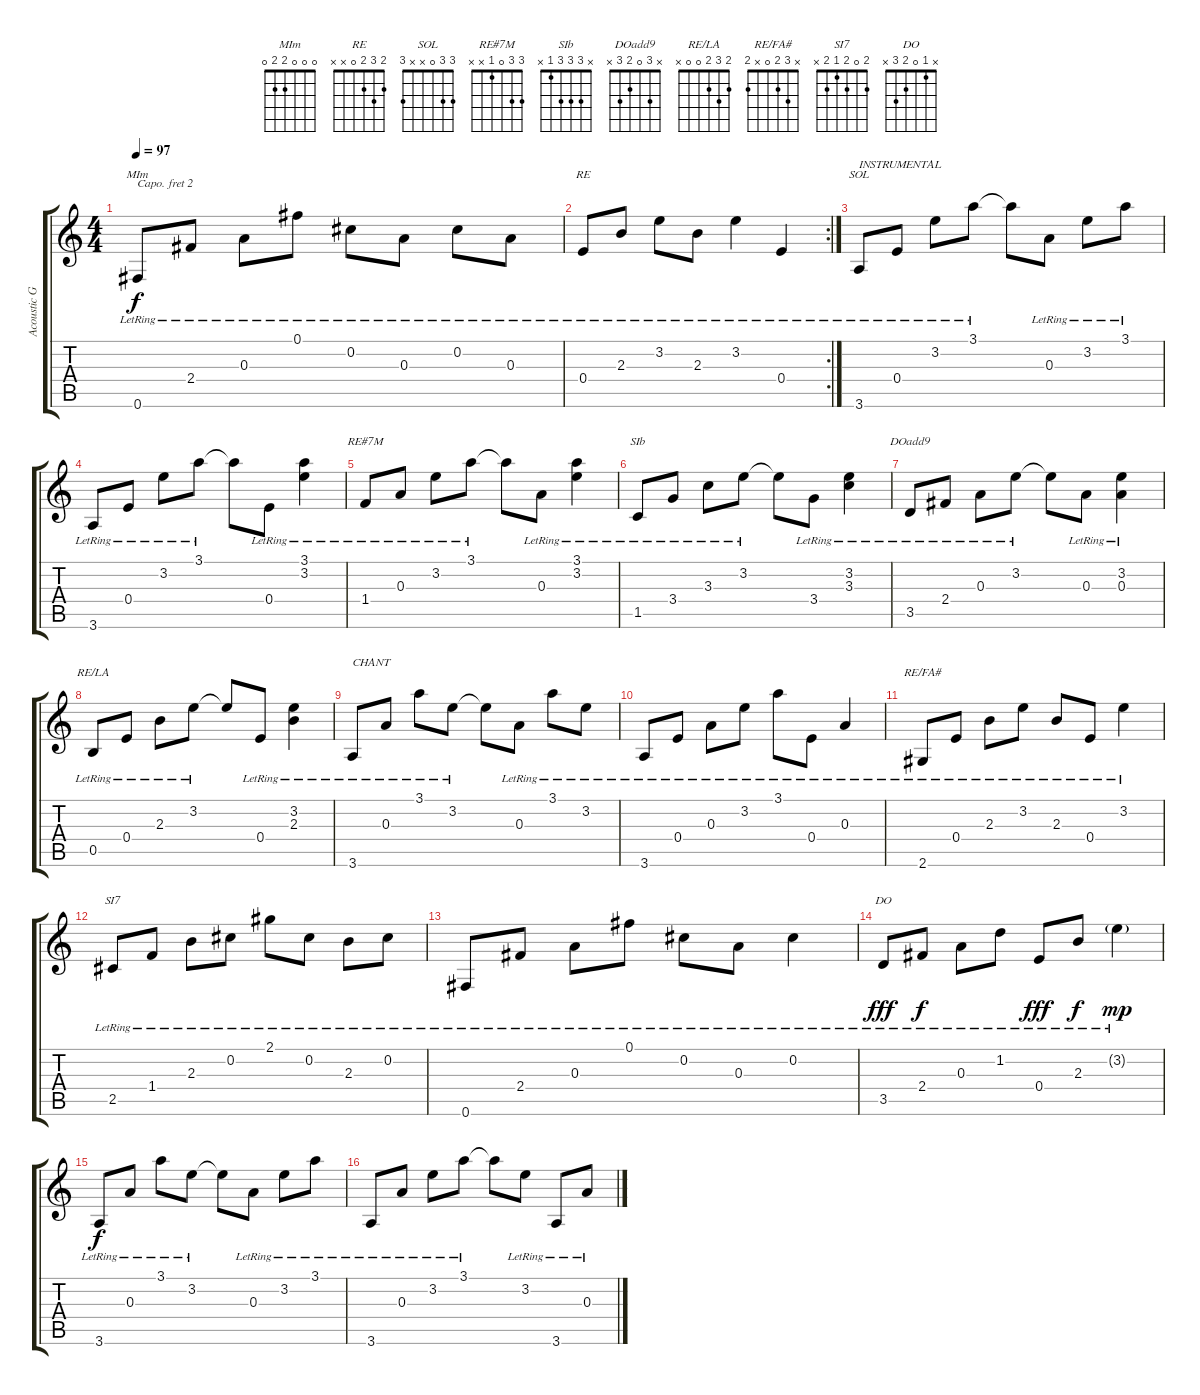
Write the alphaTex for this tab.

\track ("Acoustic Guitar" "Acoustic G") {instrument acousticguitarnylon}
\staff {score tabs}
\capo 2
\tuning (E4 B3 G3 D3 A2 E2) {hide}
\chord ("MIm" 0 0 0 2 2 0)
\chord ("RE" 2 3 2 0 x x)
\chord ("SOL" 3 3 0 x x 3)
\chord ("RE#7M" 3 3 0 1 x x)
\chord ("SIb" x 3 3 3 1 x)
\chord ("DOadd9" x 3 0 2 3 x)
\chord ("RE/LA" 2 3 2 0 0 x)
\chord ("RE/FA#" x 3 2 0 x 2)
\chord ("SI7" 2 0 2 1 2 x)
\chord ("DO" x 1 0 2 3 x)
\ts (4 4)
\tempo 97
\clef g2
\ks c
0.6{lr}.8{ch "MIm" dy f} 2.4{lr}.8 0.3{lr}.8 0.1{lr}.8 0.2{lr}.8 0.3{lr}.8 0.2{lr}.8 0.3{lr}.8 |
\rc 2
0.4{lr}.8{ch "RE"} 2.3{lr}.8 3.2{lr}.8 2.3{lr}.8 3.2{lr}.4 0.4{lr}.4 |
3.6{lr}.8{ch "SOL" txt "INSTRUMENTAL"} 0.4{lr}.8 3.2{lr}.8 3.1{lr}.8 3.1{t}.8 0.3{lr}.8 3.2{lr}.8 3.1{lr}.8 |
3.6{lr}.8 0.4{lr}.8 3.2{lr}.8 3.1{lr}.8 3.1{t}.8 0.4{lr}.8 (3.1{lr} 3.2{lr}).4 |
1.4{lr}.8{ch "RE#7M"} 0.3{lr}.8 3.2{lr}.8 3.1{lr}.8 3.1{t}.8 0.3{lr}.8 (3.1{lr} 3.2{lr}).4 |
1.5{lr}.8{ch "SIb"} 3.4{lr}.8 3.3{lr}.8 3.2{lr}.8 3.2{t}.8 3.4{lr}.8 (3.2{lr} 3.3{lr}).4 |
3.5{lr}.8{ch "DOadd9"} 2.4{lr}.8 0.3{lr}.8 3.2{lr}.8 3.2{t}.8 0.3{lr}.8 (3.2{lr} 0.3{lr}).4 |
0.5{lr}.8{ch "RE/LA"} 0.4{lr}.8 2.3{lr}.8 3.2{lr}.8 3.2{t}.8 0.4{lr}.8 (3.2{lr} 2.3{lr}).4 |
3.6{lr}.8{txt "CHANT"} 0.3{lr}.8 3.1{lr}.8 3.2{lr}.8 3.2{t}.8 0.3{lr}.8 3.1{lr}.8 3.2{lr}.8 |
3.6{lr}.8 0.4{lr}.8 0.3{lr}.8 3.2{lr}.8 3.1{lr}.8 0.4{lr}.8 0.3{lr}.4 |
2.6{lr}.8{ch "RE/FA#"} 0.4{lr}.8 2.3{lr}.8 3.2{lr}.8 2.3{lr}.8 0.4{lr}.8 3.2{lr}.4 |
2.5{lr}.8{ch "SI7"} 1.4{lr}.8 2.3{lr}.8 0.2{lr}.8 2.1{lr}.8 0.2{lr}.8 2.3{lr}.8 0.2{lr}.8 |
0.6{lr}.8 2.4{lr}.8 0.3{lr}.8 0.1{lr}.8 0.2{lr}.8 0.3{lr}.8 0.2{lr}.4 |
3.5{lr}.8{ch "DO" dy fff} 2.4{lr}.8{dy f} 0.3{lr}.8 1.2{lr}.8 0.4{lr}.8{dy fff} 2.3{lr}.8{dy f} 3.2{g lr}.4{dy mp} |
3.6{lr}.8{dy f} 0.3{lr}.8 3.1{lr}.8 3.2{lr}.8 3.2{t}.8 0.3{lr}.8 3.2{lr}.8 3.1{lr}.8 |
3.6{lr}.8 0.3{lr}.8 3.2{lr}.8 3.1{lr}.8 3.1{t}.8 3.2{lr}.8 3.6{lr}.8 0.3{lr}.8
